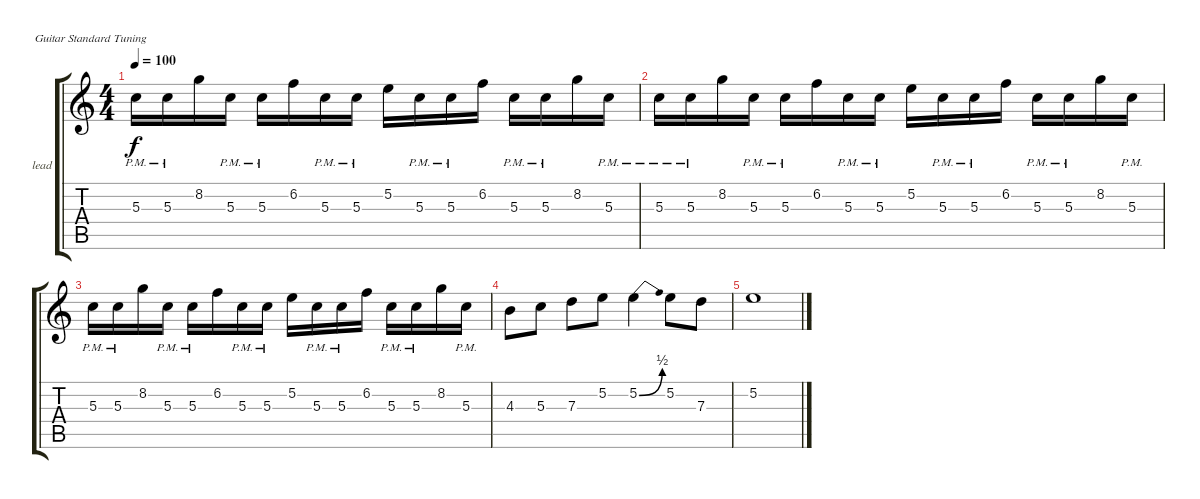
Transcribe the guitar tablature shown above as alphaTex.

\defaultSystemsLayout 4
\bracketExtendMode groupsimilarinstruments
\firstSystemTrackNameOrientation horizontal
\otherSystemsTrackNameOrientation horizontal
\track ("Lead" "lead") {instrument distortionguitar}
\staff {score tabs}
\tuning (E4 B3 G3 D3 A2 E2)
\ts (4 4)
\tempo 100
\clef g2
\scale
0.333333
\ks c
5.3{pm}.16{dy f} 5.3{pm}.16 8.2.16 5.3{pm}.16 5.3{pm}.16 6.2.16 5.3{pm}.16 5.3{pm}.16 5.2.16 5.3{pm}.16 5.3{pm}.16 6.2.16 5.3{pm}.16 5.3{pm}.16 8.2.16 5.3{pm}.16 |
\scale
0.333333 5.3{pm}.16 5.3{pm}.16 8.2.16 5.3{pm}.16 5.3{pm}.16 6.2.16 5.3{pm}.16 5.3{pm}.16 5.2.16 5.3{pm}.16 5.3{pm}.16 6.2.16 5.3{pm}.16 5.3{pm}.16 8.2.16 5.3{pm}.16 |
\scale
0.333333 5.3{pm}.16 5.3{pm}.16 8.2.16 5.3{pm}.16 5.3{pm}.16 6.2.16 5.3{pm}.16 5.3{pm}.16 5.2.16 5.3{pm}.16 5.3{pm}.16 6.2.16 5.3{pm}.16 5.3{pm}.16 8.2.16 5.3{pm}.16 |
\scale
0.333333 4.3.8 5.3.8 7.3.8 5.2.8 5.2{be (bend 0 0 60 2)}.4 5.2.8 7.3.8 |
\scale
0.333333 5.2.1 |
\scale
0.333333 |
\scale
0.333333 |
\scale
0.333333 |
\scale
0.333333 |
\scale
0.333333 |
\scale
0.333333 |
\scale
0.333333 |
\scale
0.333333 |
\scale
0.333333 |
\scale
0.333333 |
\scale
0.333333
